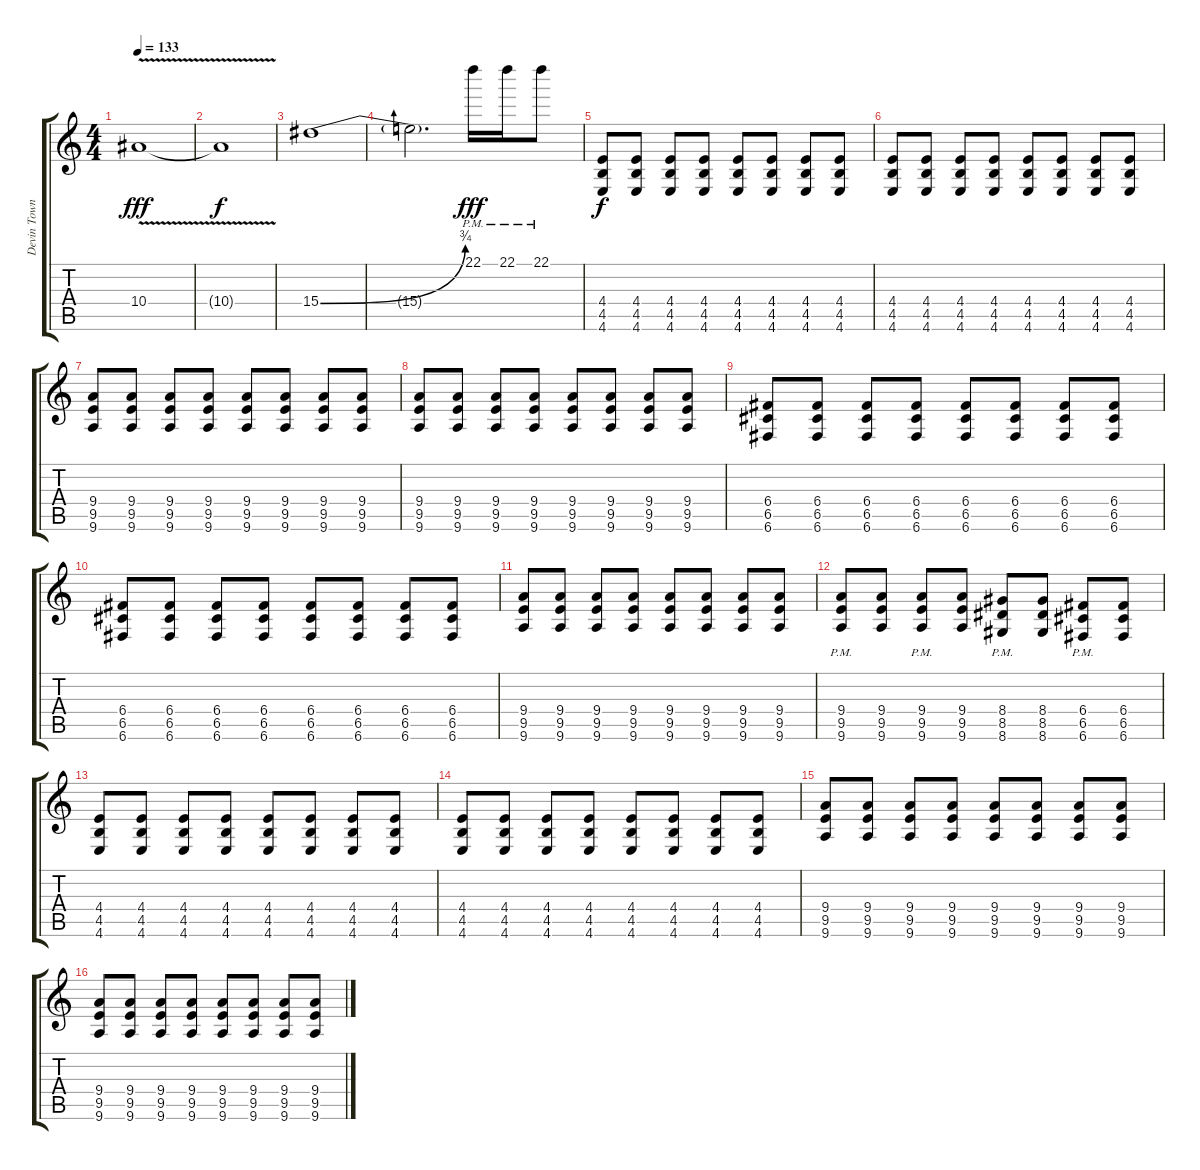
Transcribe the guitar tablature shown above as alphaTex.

\track ("Devin Townsend" "Devin Town") {instrument distortionguitar}
\staff {score tabs}
\tuning (E4 C4 G3 C3 G2 C2) {hide}
\ts (4 4)
\tempo 133
\clef g2
\ks c
10.4{v}.1{txt "" dy fff} |
10.4{t}.1{txt "" dy f} |
15.4{be (bend 0 0 60 3)}.1{txt ""} |
15.4{t}.2{d txt ""} 22.1{pm}.16{txt "" dy fff} 22.1{pm}.16{txt ""} 22.1{pm}.8{txt ""} |
(4.4 4.5 4.6).8{txt "" dy f} (4.4 4.5 4.6).8{txt ""} (4.4 4.5 4.6).8{txt ""} (4.4 4.5 4.6).8{txt ""} (4.4 4.5 4.6).8{txt ""} (4.4 4.5 4.6).8{txt ""} (4.4 4.5 4.6).8{txt ""} (4.4 4.5 4.6).8{txt ""} |
(4.4 4.5 4.6).8{txt ""} (4.4 4.5 4.6).8{txt ""} (4.4 4.5 4.6).8{txt ""} (4.4 4.5 4.6).8{txt ""} (4.4 4.5 4.6).8{txt ""} (4.4 4.5 4.6).8{txt ""} (4.4 4.5 4.6).8{txt ""} (4.4 4.5 4.6).8{txt ""} |
(9.4 9.5 9.6).8{txt ""} (9.4 9.5 9.6).8{txt ""} (9.4 9.5 9.6).8{txt ""} (9.4 9.5 9.6).8{txt ""} (9.4 9.5 9.6).8{txt ""} (9.4 9.5 9.6).8{txt ""} (9.4 9.5 9.6).8{txt ""} (9.4 9.5 9.6).8{txt ""} |
(9.4 9.5 9.6).8{txt ""} (9.4 9.5 9.6).8{txt ""} (9.4 9.5 9.6).8{txt ""} (9.4 9.5 9.6).8{txt ""} (9.4 9.5 9.6).8{txt ""} (9.4 9.5 9.6).8{txt ""} (9.4 9.5 9.6).8{txt ""} (9.4 9.5 9.6).8{txt ""} |
(6.4 6.5 6.6).8{txt ""} (6.4 6.5 6.6).8{txt ""} (6.4 6.5 6.6).8{txt ""} (6.4 6.5 6.6).8{txt ""} (6.4 6.5 6.6).8{txt ""} (6.4 6.5 6.6).8{txt ""} (6.4 6.5 6.6).8{txt ""} (6.4 6.5 6.6).8{txt ""} |
(6.4 6.5 6.6).8{txt ""} (6.4 6.5 6.6).8{txt ""} (6.4 6.5 6.6).8{txt ""} (6.4 6.5 6.6).8{txt ""} (6.4 6.5 6.6).8{txt ""} (6.4 6.5 6.6).8{txt ""} (6.4 6.5 6.6).8{txt ""} (6.4 6.5 6.6).8{txt ""} |
(9.4 9.5 9.6).8{txt ""} (9.4 9.5 9.6).8{txt ""} (9.4 9.5 9.6).8{txt ""} (9.4 9.5 9.6).8{txt ""} (9.4 9.5 9.6).8{txt ""} (9.4 9.5 9.6).8{txt ""} (9.4 9.5 9.6).8{txt ""} (9.4 9.5 9.6).8{txt ""} |
(9.4{pm} 9.5{pm} 9.6{pm}).8{txt ""} (9.4 9.5 9.6).8{txt ""} (9.4 9.5 9.6{pm}).8{txt ""} (9.4 9.5 9.6).8{txt ""} (8.4{pm} 8.5{pm} 8.6).8{txt ""} (8.4 8.5 8.6).8{txt ""} (6.4{pm} 6.5{pm} 6.6).8{txt ""} (6.4 6.5 6.6).8{txt ""} |
(4.4 4.5 4.6).8{txt ""} (4.4 4.5 4.6).8{txt ""} (4.4 4.5 4.6).8{txt ""} (4.4 4.5 4.6).8{txt ""} (4.4 4.5 4.6).8{txt ""} (4.4 4.5 4.6).8{txt ""} (4.4 4.5 4.6).8{txt ""} (4.4 4.5 4.6).8{txt ""} |
(4.4 4.5 4.6).8{txt ""} (4.4 4.5 4.6).8{txt ""} (4.4 4.5 4.6).8{txt ""} (4.4 4.5 4.6).8{txt ""} (4.4 4.5 4.6).8{txt ""} (4.4 4.5 4.6).8{txt ""} (4.4 4.5 4.6).8{txt ""} (4.4 4.5 4.6).8{txt ""} |
(9.4 9.5 9.6).8{txt ""} (9.4 9.5 9.6).8{txt ""} (9.4 9.5 9.6).8{txt ""} (9.4 9.5 9.6).8{txt ""} (9.4 9.5 9.6).8{txt ""} (9.4 9.5 9.6).8{txt ""} (9.4 9.5 9.6).8{txt ""} (9.4 9.5 9.6).8{txt ""} |
(9.4 9.5 9.6).8{txt ""} (9.4 9.5 9.6).8{txt ""} (9.4 9.5 9.6).8{txt ""} (9.4 9.5 9.6).8{txt ""} (9.4 9.5 9.6).8{txt ""} (9.4 9.5 9.6).8{txt ""} (9.4 9.5 9.6).8{txt ""} (9.4 9.5 9.6).8{txt ""}
